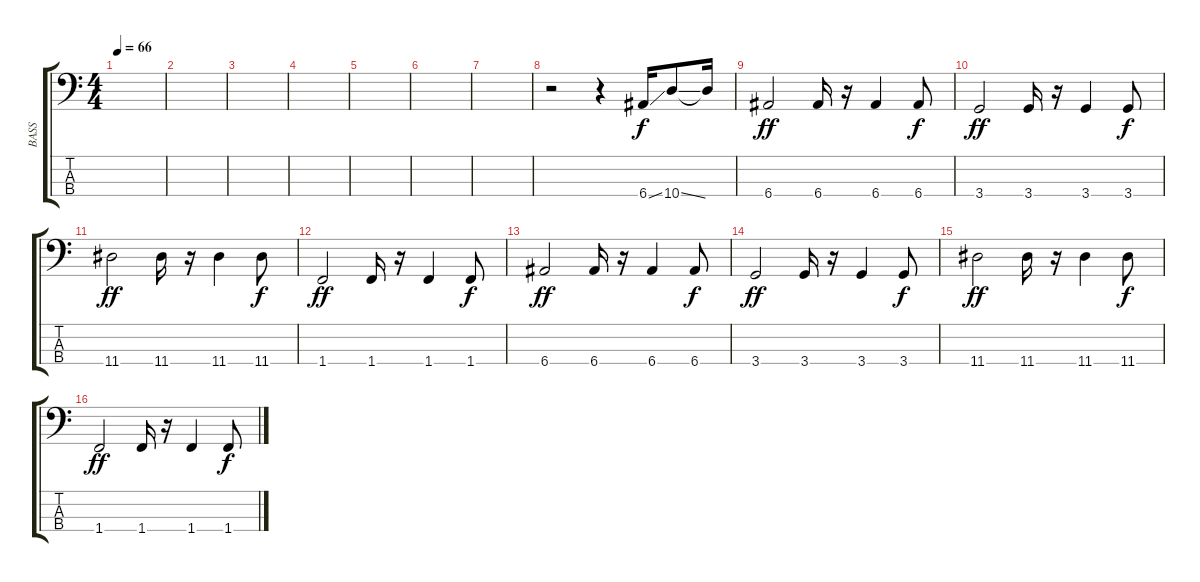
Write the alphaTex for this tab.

\track ("BASS" "BASS") {instrument electricbassfinger}
\staff {score tabs}
\tuning (G2 D2 A1 E1) {hide}
\ts (4 4)
\tempo 66
\clef f4
\ks c
|
|
|
|
|
|
|
r.2 r.4 6.4{ss}.16 10.4{ss}.8 10.4{t}.16{dy f} |
6.4.2{dy ff} 6.4.16 r.16 6.4.4 6.4.8{dy f} |
3.4.2{dy ff} 3.4.16 r.16 3.4.4 3.4.8{dy f} |
11.4.2{dy ff} 11.4.16 r.16 11.4.4 11.4.8{dy f} |
1.4.2{dy ff} 1.4.16 r.16 1.4.4 1.4.8{dy f} |
6.4.2{dy ff} 6.4.16 r.16 6.4.4 6.4.8{dy f} |
3.4.2{dy ff} 3.4.16 r.16 3.4.4 3.4.8{dy f} |
11.4.2{dy ff} 11.4.16 r.16 11.4.4 11.4.8{dy f} |
1.4.2{dy ff} 1.4.16 r.16 1.4.4 1.4.8{dy f}
